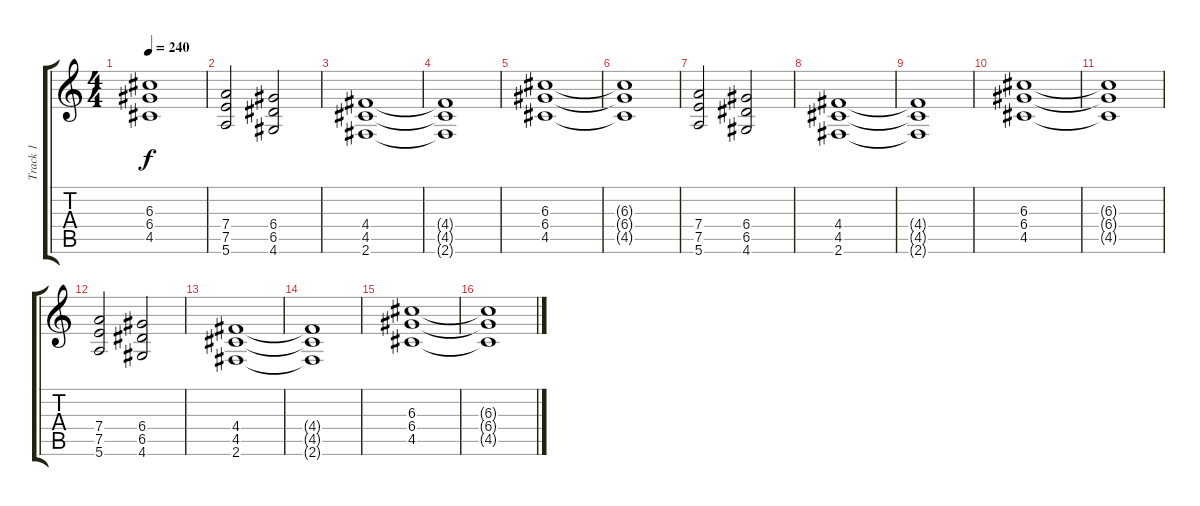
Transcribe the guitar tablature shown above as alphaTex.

\track ("Track 1" "Track 1") {instrument distortionguitar}
\staff {score tabs}
\tuning (E4 B3 G3 D3 A2 E2) {hide}
\ts (4 4)
\tempo 240
\clef g2
\ks c
(6.3{t} 6.4{t} 4.5{t}).1{dy f} |
(7.4 7.5 5.6).2 (6.4 6.5 4.6).2 |
(4.4 4.5 2.6).1 |
(4.4{t} 4.5{t} 2.6{t}).1 |
(6.3 6.4 4.5).1 |
(6.3{t} 6.4{t} 4.5{t}).1 |
(7.4 7.5 5.6).2 (6.4 6.5 4.6).2 |
(4.4 4.5 2.6).1 |
(4.4{t} 4.5{t} 2.6{t}).1 |
(6.3 6.4 4.5).1 |
(6.3{t} 6.4{t} 4.5{t}).1 |
(7.4 7.5 5.6).2 (6.4 6.5 4.6).2 |
(4.4 4.5 2.6).1 |
(4.4{t} 4.5{t} 2.6{t}).1 |
(6.3 6.4 4.5).1 |
(6.3{t} 6.4{t} 4.5{t}).1
